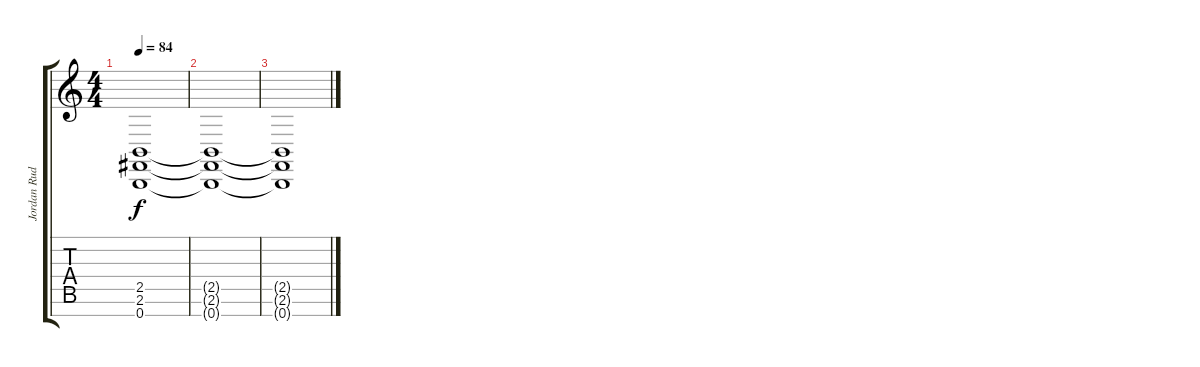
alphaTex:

\track ("Jordan Rudess" "Jordan Rud") {instrument stringensemble1}
\staff {score tabs}
\tuning (E4 B3 G3 D3 A2 E2 B1) {hide}
\ts (4 4)
\tempo 84
\clef g2
\ks c
(2.5{t} 2.6{t} 0.7{t}).1{dy f} |
(2.5{t} 2.6{t} 0.7{t}).1 |
(2.5{t} 2.6{t} 0.7{t}).1
